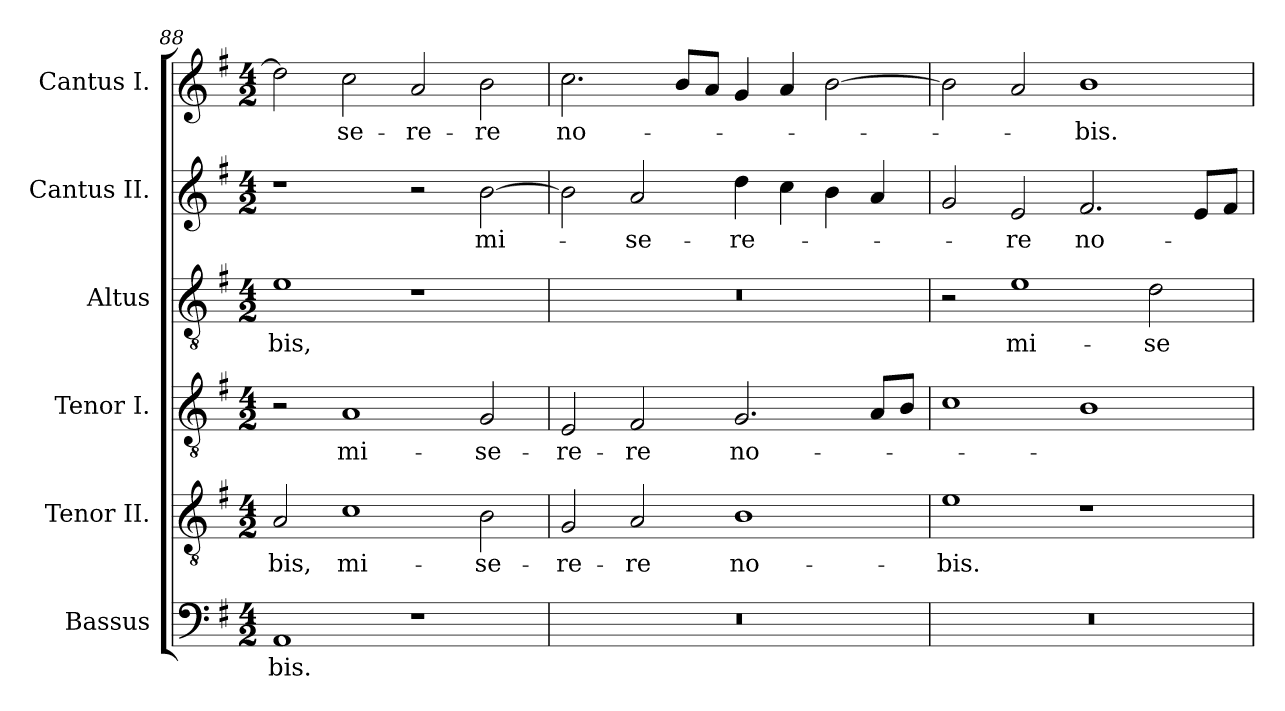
**kern	**text	**kern	**text	**kern	**text	**kern	**text	**kern	**text	**kern	**text
*part6	*part6	*part5	*part5	*part4	*part4	*part3	*part3	*part2	*part2	*part1	*part1
*staff6	*staff6	*staff5	*staff5	*staff4	*staff4	*staff3	*staff3	*staff2	*staff2	*staff1	*staff1
*I"Bassus	*	*I"Tenor II.	*	*I"Tenor I.	*	*I"Altus	*	*I"Cantus II.	*	*I"Cantus I.	*
*I'B.	*	*I'T. II.	*	*I'T. I.	*	*I'A.	*	*I'C. II	*	*I'C. I	*
!!LO:LB:g=z
*clefF4	*	*clefGv2	*	*clefGv2	*	*clefGv2	*	*clefG2	*	*clefG2	*
*	*	*ITrd7c12	*	*ITrd7c12	*	*ITrd7c12	*	*	*	*	*
*k[f#]	*	*k[f#]	*	*k[f#]	*	*k[f#]	*	*k[f#]	*	*k[f#]	*
*G:	*	*G:	*	*G:	*	*G:	*	*G:	*	*G:	*
*M4/2	*	*M4/2	*	*M4/2	*	*M4/2	*	*M4/2	*	*M4/2	*
=88	=88	=88	=88	=88	=88	=88	=88	=88	=88	=88	=88
!	!LO:LY:b:color=#000000	!	!	!	!	!	!	!	!	!	!
!	!	!	!LO:LY:b:color=#000000	!	!	!	!	!	!	!	!
!	!	!	!	!	!	!	!LO:LY:b:color=#000000	!	!	!	!
1AAi	-bis.	2AAi/	-bis,	2r	.	1Ei	-bis,	1r	.	2ddi\]	.
!	!	!	!LO:LY:b:color=#000000	!	!	!	!	!	!	!	!
!	!	!	!	!	!LO:LY:b:color=#000000	!	!	!	!	!	!
!	!	!	!	!	!	!	!	!	!	!	!LO:LY:b:color=#000000
.	.	1Ci	mi-	1AAi	mi-	.	.	.	.	2cci\	-se-
!	!	!	!	!	!	!	!	!	!	!	!LO:LY:b:color=#000000
1r	.	.	.	.	.	1r	.	2r	.	2ai/	-re-
!	!	!	!LO:LY:b:color=#000000	!	!	!	!	!	!	!	!
!	!	!	!	!	!LO:LY:b:color=#000000	!	!	!	!	!	!
!	!	!	!	!	!	!	!	!	!LO:LY:b:color=#000000	!	!
!	!	!	!	!	!	!	!	!	!	!	!LO:LY:b:color=#000000
.	.	2BBi\	-se-	2GGi/	-se-	.	.	[2bi\	mi-	2bi\	-re
=89	=89	=89	=89	=89	=89	=89	=89	=89	=89	=89	=89
!LO:N:vis=1	!	!	!	!	!	!	!	!	!	!	!
!	!	!	!LO:LY:b:color=#000000	!	!	!	!	!	!	!	!
!	!	!	!	!	!LO:LY:b:color=#000000	!LO:N:vis=1	!	!	!	!	!
!	!	!	!	!	!	!	!	!	!	!	!LO:LY:b:color=#000000
0r	.	2GGi/	-re-	2EEi/	-re-	0r	.	2bi\]	.	2.cci\	no-
!	!	!	!LO:LY:b:color=#000000	!	!	!	!	!	!	!	!
!	!	!	!	!	!LO:LY:b:color=#000000	!	!	!	!	!	!
!	!	!	!	!	!	!	!	!	!LO:LY:b:color=#000000	!	!
.	.	2AAi/	-re	2FF#i/	-re	.	.	2ai/	-se-	.	.
.	.	.	.	.	.	.	.	.	.	8bi/L	.
.	.	.	.	.	.	.	.	.	.	8ai/J	.
!	!	!	!LO:LY:b:color=#000000	!	!	!	!	!	!	!	!
!	!	!	!	!	!LO:LY:b:color=#000000	!	!	!	!	!	!
!	!	!	!	!	!	!	!	!	!LO:LY:b:color=#000000	!	!
.	.	1BBi	no-	2.GGi/	no-	.	.	4ddi\	-re-	4gi/	.
.	.	.	.	.	.	.	.	4cci\	.	4ai/	.
.	.	.	.	.	.	.	.	4bi\	.	[2bi\	.
.	.	.	.	8AAi/L	.	.	.	4ai/	.	.	.
.	.	.	.	8BBi/J	.	.	.	.	.	.	.
=90	=90	=90	=90	=90	=90	=90	=90	=90	=90	=90	=90
!LO:N:vis=1	!	!	!	!	!	!	!	!	!	!	!
!	!	!	!LO:LY:b:color=#000000	!	!	!	!	!	!	!	!
0r	.	1Ei	-bis.	1Ci	.	2r	.	2gi/	.	2bi\]	.
!	!	!	!	!	!	!	!LO:LY:b:color=#000000	!	!	!	!
!	!	!	!	!	!	!	!	!	!LO:LY:b:color=#000000	!	!
.	.	.	.	.	.	1Ei	mi-	2ei/	-re	2ai/	.
!	!	!	!	!	!	!	!	!	!LO:LY:b:color=#000000	!	!
!	!	!	!	!	!	!	!	!	!	!	!LO:LY:b:color=#000000
.	.	1r	.	1BBi	.	.	.	2.f#i/	no-	1bi	-bis.
!	!	!	!	!	!	!	!LO:LY:b:color=#000000	!	!	!	!
.	.	.	.	.	.	2Di\	-se-	.	.	.	.
.	.	.	.	.	.	.	.	8ei/L	.	.	.
.	.	.	.	.	.	.	.	8f#i/J	.	.	.
=	=	=	=	=	=	=	=	=	=	=	=
*-	*-	*-	*-	*-	*-	*-	*-	*-	*-	*-	*-
